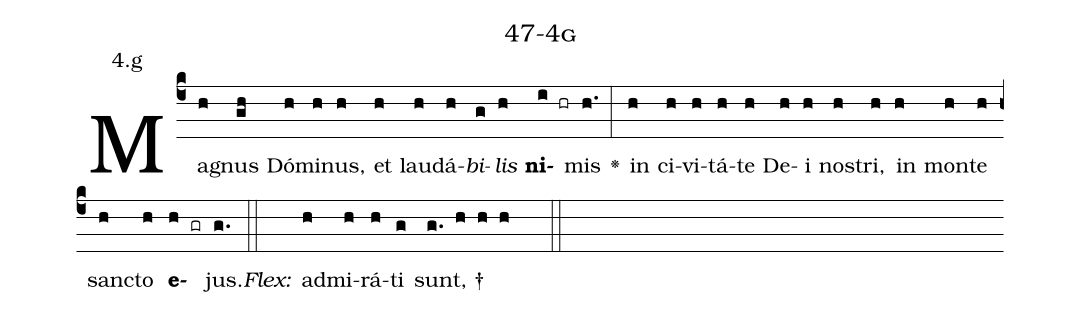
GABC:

name: 47-4g;
annotation: 4.g;
%%
(c4)Ma(h)gnus(gh) Dó(h)mi(h)nus,(h) et(h) lau(h)dá(h)<i>bi</i>(g)<i>lis</i>(h) <b>ni</b>(i hr)mis(h.) <v>\greheightstar</v>(:) in(h) ci(h)vi(h)tá(h)te(h) De(h)i(h) nos(h)tri,(h) in(h) mon(h)te(h) sanc(h)to(h) <b>e</b>(h gr)jus.(g.) (::)
<i>Flex:</i>()  ad(h)mi(h)rá(h)ti(g) sunt, †(g. h h h  ::)

%E(h) u(h) o(h) u(h) a(h) e.(g.) (::)
